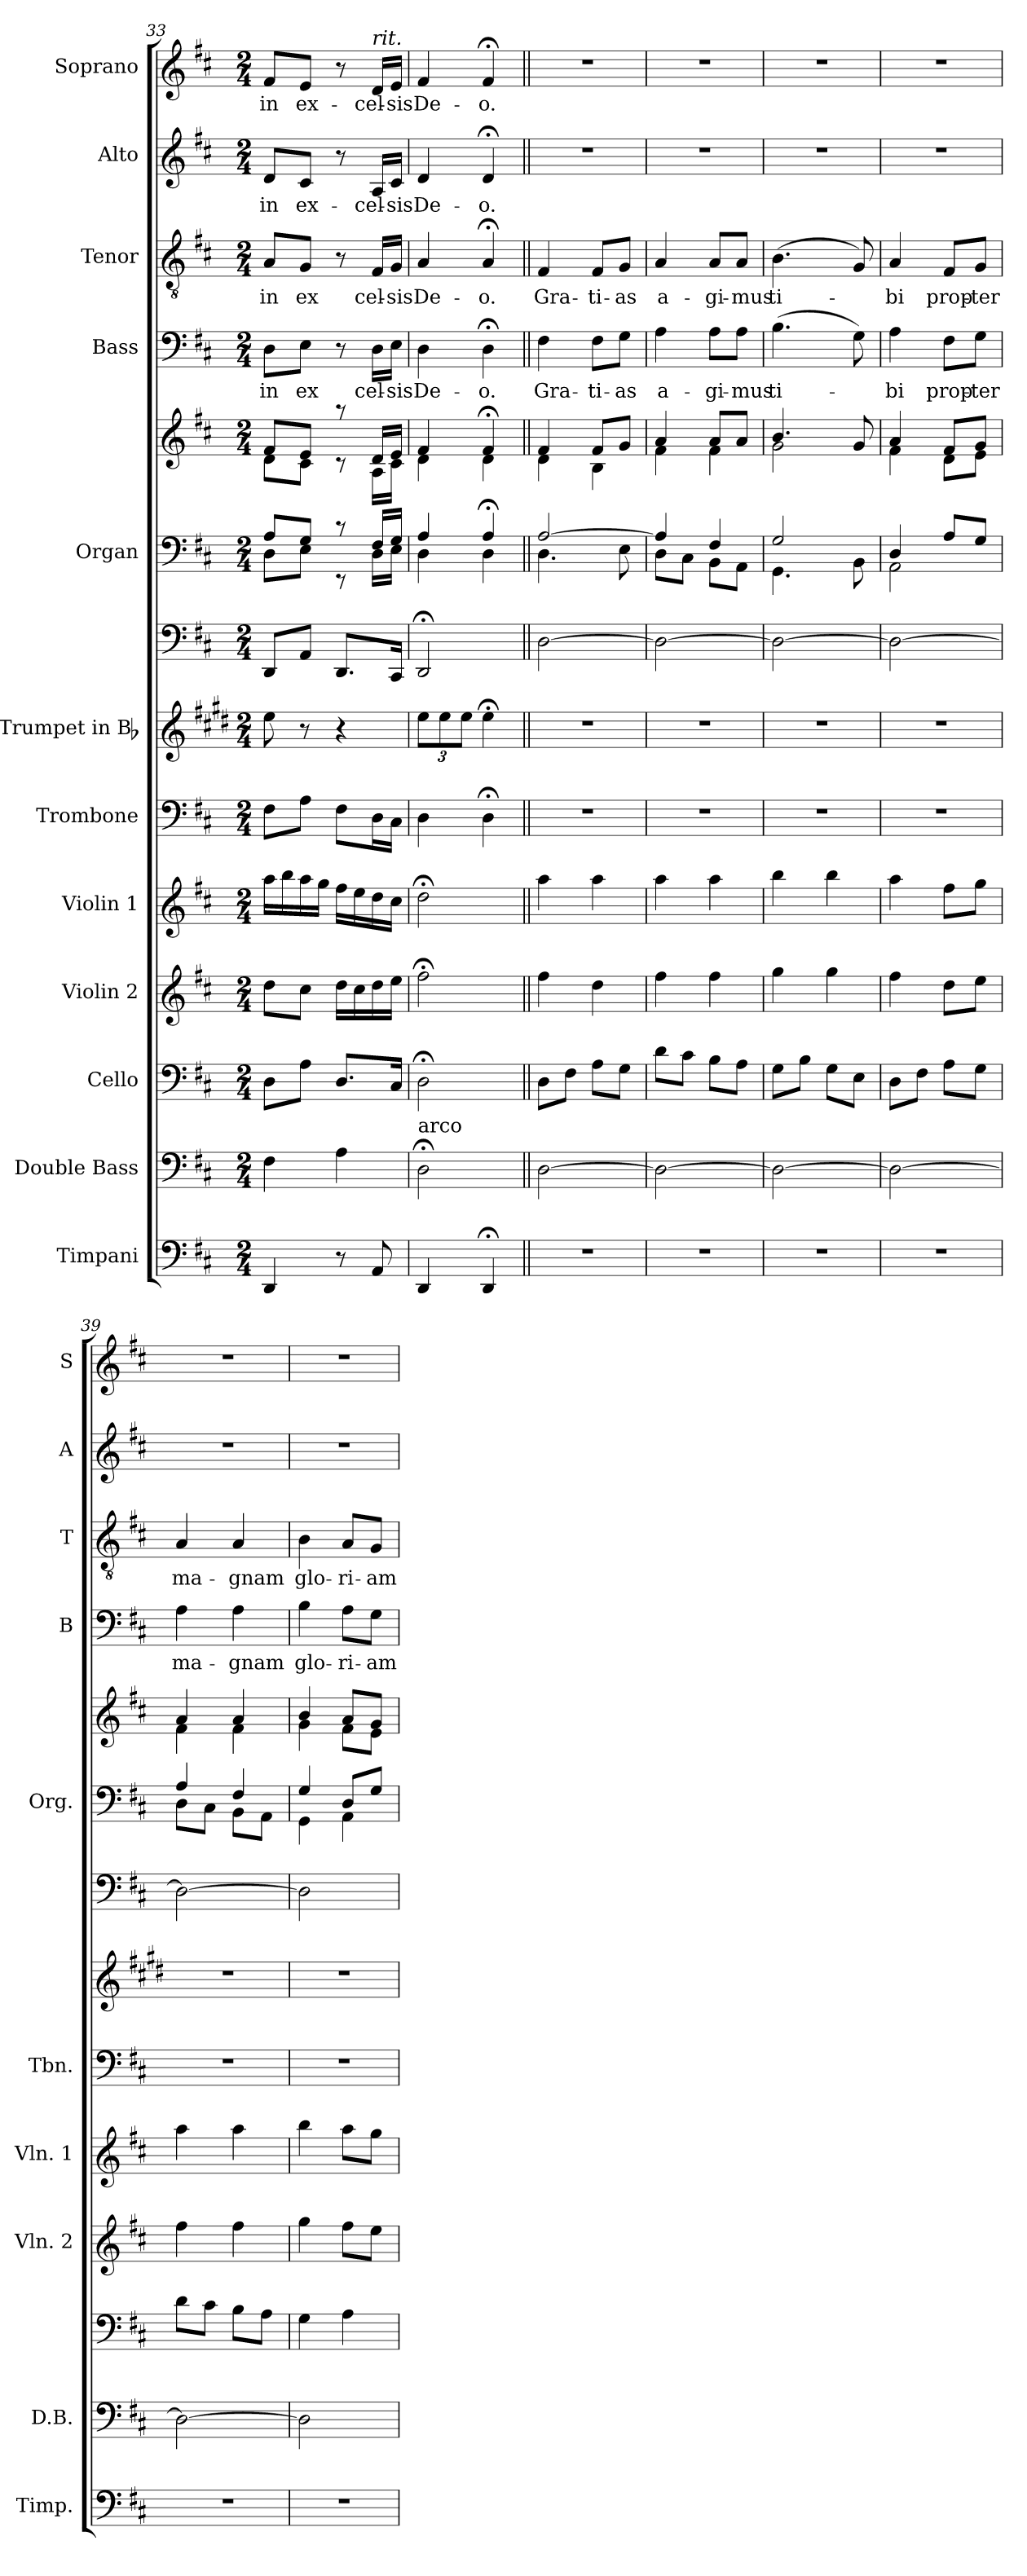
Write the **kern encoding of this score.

**kern	**kern	**kern	**kern	**kern	**kern	**kern	**kern	**kern	**kern	**kern	**text	**kern	**text	**kern	**text	**kern	**text
*part13	*part12	*part11	*part10	*part9	*part8	*part7	*part6	*part5	*part5	*part4	*part4	*part3	*part3	*part2	*part2	*part1	*part1
*staff14	*staff13	*staff12	*staff11	*staff10	*staff9	*staff8	*staff7	*staff6	*staff5	*staff4	*staff4	*staff3	*staff3	*staff2	*staff2	*staff1	*staff1
*I"Timpani	*I"Double Bass	*I"Cello	*I"Violin 2	*I"Violin 1	*I"Trombone	*I"Trumpet in Bb	*	*I"Organ	*	*I"Bass	*	*I"Tenor	*	*I"Alto	*	*I"Soprano	*
*I'Timp.	*I'D.B.	*	*I'Vln. 2	*I'Vln. 1	*I'Tbn.	*	*	*I'Org.	*	*I'B	*	*I'T	*	*I'A	*	*I'S	*
!!LO:PB:g=z
*clefF4	*clefF4	*clefF4	*clefG2	*clefG2	*clefF4	*clefG2	*clefF4	*clefF4	*clefG2	*clefF4	*	*clefGv2	*	*clefG2	*	*clefG2	*
*	*ITrd7c12	*	*	*	*	*ITrd1c2	*	*	*	*	*	*	*	*	*	*	*
*k[f#c#]	*k[f#c#]	*k[f#c#]	*k[f#c#]	*k[f#c#]	*k[f#c#]	*k[f#c#]	*k[f#c#]	*k[f#c#]	*k[f#c#]	*k[f#c#]	*	*k[f#c#]	*	*k[f#c#]	*	*k[f#c#]	*
*D:	*D:	*D:	*D:	*D:	*D:	*D:	*D:	*D:	*D:	*D:	*	*D:	*	*D:	*	*D:	*
*M2/4	*M2/4	*M2/4	*M2/4	*M2/4	*M2/4	*M2/4	*M2/4	*M2/4	*M2/4	*M2/4	*	*M2/4	*	*M2/4	*	*M2/4	*
=33	=33	=33	=33	=33	=33	=33	=33	=33	=33	=33	=33	=33	=33	=33	=33	=33	=33
*	*	*	*	*	*	*	*	*^	*^	*	*	*	*	*	*	*	*
!	!	!	!	!	!	!	!	!	!	!	!	!	!LO:LY:b	!	!LO:LY:b	!	!LO:LY:b	!	!LO:LY:b
4DD/	4FF#\	8D\L	8dd\L	16aa\LL	8F#\L	8dd\	8DD/L	8A/L	8D\L	8f#/L	8d\L	8D\L	in	8A/L	in	8d/L	in	8f#/L	in
.	.	.	.	16bb\	.	.	.	.	.	.	.	.	.	.	.	.	.	.	.
!	!	!	!	!	!	!	!	!	!	!	!	!	!LO:LY:b	!	!LO:LY:b	!	!LO:LY:b	!	!LO:LY:b
.	.	8A\J	8cc#\J	16aa\	8A\J	8r	8AA/J	8G/J	8E\J	8e/J	8c#\J	8E\J	ex	8G/J	ex	8c#/J	ex-	8e/J	ex-
.	.	.	.	16gg\JJ	.	.	.	.	.	.	.	.	.	.	.	.	.	.	.
8r	4AA\	8.D/L	16dd\LL	16ff#\LL	8F#\L	4r	8.DD/L	8rc	8rEE	8raa	8rc	8r	.	8r	.	8r	.	8r	.
.	.	.	16cc#\	16ee\	.	.	.	.	.	.	.	.	.	.	.	.	.	.	.
!	!	!	!	!	!	!	!	!	!	!	!	!	!	!	!	!	!	!LO:TX:a:i:t=rit.	!
!	!	!	!	!	!	!	!	!	!	!	!	!	!LO:LY:b	!	!LO:LY:b	!	!LO:LY:b	!	!LO:LY:b
8AA/	.	.	16dd\	16dd\	16D\L	.	.	16F#/LL	16D\LL	16d/LL	16A\LL	16D\LL	cel-	16F#/LL	cel-	16A/LL	-cel-	16d/LL	-cel-
!	!	!	!	!	!	!	!	!	!	!	!	!	!LO:LY:b	!	!LO:LY:b	!	!LO:LY:b	!	!LO:LY:b
.	.	16C#/Jk	16ee\JJ	16cc#\JJ	16C#\JJ	.	16CC#/Jk	16G/JJ	16E\JJ	16e/JJ	16c#\JJ	16E\JJ	-sis	16G/JJ	-sis	16c#/JJ	-sis	16e/JJ	-sis
=34	=34	=34	=34	=34	=34	=34	=34	=34	=34	=34	=34	=34	=34	=34	=34	=34	=34	=34	=34
!	!LO:TX:a:t=arco	!	!	!	!	!	!	!	!	!	!	!	!	!	!	!	!	!	!
!	!	!	!	!	!	!	!	!	!	!	!	!	!LO:LY:b	!	!LO:LY:b	!	!LO:LY:b	!	!LO:LY:b
4DD/	2DD;<\	2D;<\	2ff#;<\	2dd;<\	4D\	12dd\L	2DD;</	4A/	4D\	4f#/	4d\	4D\	De-	4A/	De-	4d/	De-	4f#/	De-
.	.	.	.	.	.	12dd\	.	.	.	.	.	.	.	.	.	.	.	.	.
.	.	.	.	.	.	12dd\J	.	.	.	.	.	.	.	.	.	.	.	.	.
!	!	!	!	!	!	!	!	!	!	!	!	!	!LO:LY:b	!	!LO:LY:b	!	!LO:LY:b	!	!LO:LY:b
4DD;</	.	.	.	.	4D;<\	4dd;<\	.	4A;</	4D\	4f#;</	4d\	4D;<\	-o.	4A;</	-o.	4d;</	-o.	4f#;</	-o.
=35||	=35||	=35||	=35||	=35||	=35||	=35||	=35||	=35||	=35||	=35||	=35||	=35||	=35||	=35||	=35||	=35||	=35||	=35||	=35||
!	!	!	!	!	!	!	!	!	!	!	!	!	!LO:LY:b	!	!LO:LY:b	!	!	!	!
2r	[2DD\	8D\L	4ff#\	4aa\	2r	2r	[2D\	[>2A/	4.D\	4f#/	4d\	4F#\	Gra-	4F#/	Gra-	2r	.	2r	.
.	.	8F#\J	.	.	.	.	.	.	.	.	.	.	.	.	.	.	.	.	.
!	!	!	!	!	!	!	!	!	!	!	!	!	!LO:LY:b	!	!LO:LY:b	!	!	!	!
.	.	8A\L	4dd\	4aa\	.	.	.	.	.	8f#/L	4B\	8F#\L	-ti-	8F#/L	-ti-	.	.	.	.
!	!	!	!	!	!	!	!	!	!	!	!	!	!LO:LY:b	!	!LO:LY:b	!	!	!	!
.	.	8G\J	.	.	.	.	.	.	8E\	8g/J	.	8G\J	-as	8G/J	-as	.	.	.	.
=36	=36	=36	=36	=36	=36	=36	=36	=36	=36	=36	=36	=36	=36	=36	=36	=36	=36	=36	=36
!	!	!	!	!	!	!	!	!	!	!	!	!	!LO:LY:b	!	!LO:LY:b	!	!	!	!
2r	2DD\_	8d\L	4ff#\	4aa\	2r	2r	2D\_	4A/]	8D\L	4a/	4f#\	4A\	a-	4A/	a-	2r	.	2r	.
.	.	8c#\J	.	.	.	.	.	.	8C#\J	.	.	.	.	.	.	.	.	.	.
!	!	!	!	!	!	!	!	!	!	!	!	!	!LO:LY:b	!	!LO:LY:b	!	!	!	!
.	.	8B\L	4ff#\	4aa\	.	.	.	4F#/	8BB\L	8a/L	4f#\	8A\L	-gi-	8A/L	-gi-	.	.	.	.
!	!	!	!	!	!	!	!	!	!	!	!	!	!LO:LY:b	!	!LO:LY:b	!	!	!	!
.	.	8A\J	.	.	.	.	.	.	8AA\J	8a/J	.	8A\J	-mus	8A/J	-mus	.	.	.	.
=37	=37	=37	=37	=37	=37	=37	=37	=37	=37	=37	=37	=37	=37	=37	=37	=37	=37	=37	=37
!	!	!	!	!	!	!	!	!	!	!	!	!	!LO:LY:b	!	!LO:LY:b	!	!	!	!
2r	2DD\_	8G\L	4gg\	4bb\	2r	2r	2D\_	2G/	4.GG\	4.b/	2g\	(>4.B\	ti-	(>4.B\	ti-	2r	.	2r	.
.	.	8B\J	.	.	.	.	.	.	.	.	.	.	.	.	.	.	.	.	.
.	.	8G\L	4gg\	4bb\	.	.	.	.	.	.	.	.	.	.	.	.	.	.	.
.	.	8E\J	.	.	.	.	.	.	8BB\	8g/	.	8G\)	.	8G/)	.	.	.	.	.
=38	=38	=38	=38	=38	=38	=38	=38	=38	=38	=38	=38	=38	=38	=38	=38	=38	=38	=38	=38
!	!	!	!	!	!	!	!	!	!	!	!	!	!LO:LY:b	!	!LO:LY:b	!	!	!	!
2r	2DD\_	8D\L	4ff#\	4aa\	2r	2r	2D\_	4D/	2AA\	4a/	4f#\	4A\	-bi	4A/	-bi	2r	.	2r	.
.	.	8F#\J	.	.	.	.	.	.	.	.	.	.	.	.	.	.	.	.	.
!	!	!	!	!	!	!	!	!	!	!	!	!	!LO:LY:b	!	!LO:LY:b	!	!	!	!
.	.	8A\L	8dd\L	8ff#\L	.	.	.	8A/L	.	8f#/L	8d\L	8F#\L	prop-	8F#/L	prop-	.	.	.	.
!	!	!	!	!	!	!	!	!	!	!	!	!	!LO:LY:b	!	!LO:LY:b	!	!	!	!
.	.	8G\J	8ee\J	8gg\J	.	.	.	8G/J	.	8g/J	8e\J	8G\J	-ter	8G/J	-ter	.	.	.	.
=39	=39	=39	=39	=39	=39	=39	=39	=39	=39	=39	=39	=39	=39	=39	=39	=39	=39	=39	=39
!	!	!	!	!	!	!	!	!	!	!	!	!	!LO:LY:b	!	!LO:LY:b	!	!	!	!
2r	2DD\_	8d\L	4ff#\	4aa\	2r	2r	2D\_	4A/	8D\L	4a/	4f#\	4A\	ma-	4A/	ma-	2r	.	2r	.
.	.	8c#\J	.	.	.	.	.	.	8C#\J	.	.	.	.	.	.	.	.	.	.
!	!	!	!	!	!	!	!	!	!	!	!	!	!LO:LY:b	!	!LO:LY:b	!	!	!	!
.	.	8B\L	4ff#\	4aa\	.	.	.	4F#/	8BB\L	4a/	4f#\	4A\	-gnam	4A/	-gnam	.	.	.	.
.	.	8A\J	.	.	.	.	.	.	8AA\J	.	.	.	.	.	.	.	.	.	.
=40	=40	=40	=40	=40	=40	=40	=40	=40	=40	=40	=40	=40	=40	=40	=40	=40	=40	=40	=40
!	!	!	!	!	!	!	!	!	!	!	!	!	!LO:LY:b	!	!LO:LY:b	!	!	!	!
2r	2DD\]	4G\	4gg\	4bb\	2r	2r	2D\]	4G/	4GG\	4b/	4g\	4B\	glo-	4B\	glo-	2r	.	2r	.
!	!	!	!	!	!	!	!	!	!	!	!	!	!LO:LY:b	!	!LO:LY:b	!	!	!	!
.	.	4A\	8ff#\L	8aa\L	.	.	.	8D/L	4AA\	8a/L	8f#\L	8A\L	-ri-	8A/L	-ri-	.	.	.	.
!	!	!	!	!	!	!	!	!	!	!	!	!	!LO:LY:b	!	!LO:LY:b	!	!	!	!
.	.	.	8ee\J	8gg\J	.	.	.	8G/J	.	8g/J	8e\J	8G\J	-am	8G/J	-am	.	.	.	.
*	*	*	*	*	*	*	*	*v	*v	*	*	*	*	*	*	*	*	*	*
*	*	*	*	*	*	*	*	*	*v	*v	*	*	*	*	*	*	*	*
=	=	=	=	=	=	=	=	=	=	=	=	=	=	=	=	=	=
*-	*-	*-	*-	*-	*-	*-	*-	*-	*-	*-	*-	*-	*-	*-	*-	*-	*-
